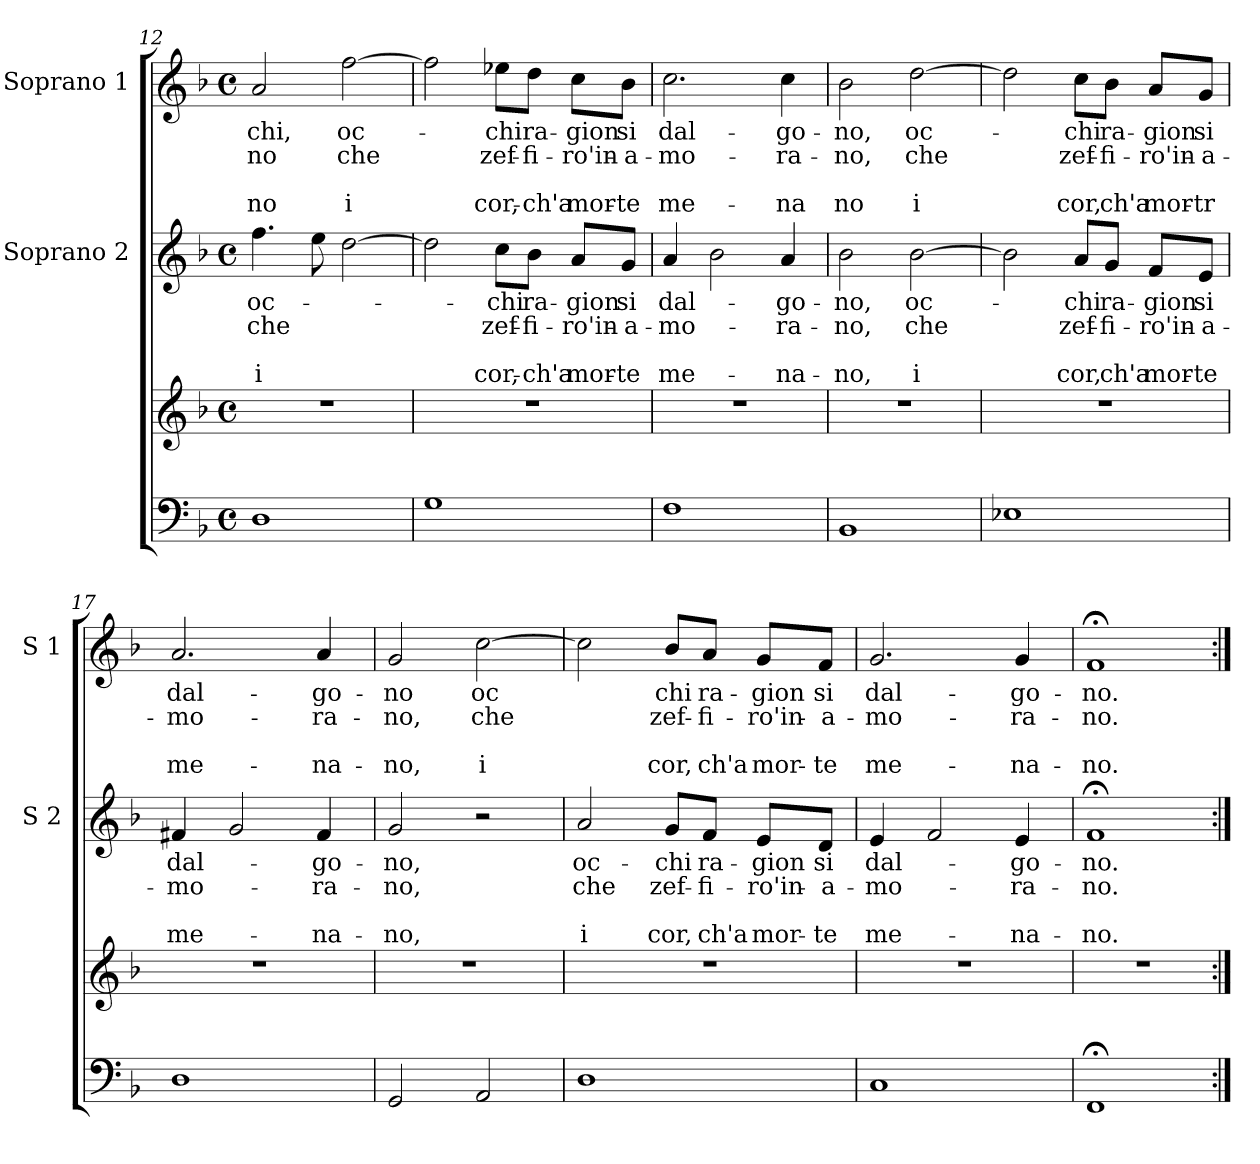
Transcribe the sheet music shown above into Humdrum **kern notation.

**kern	**kern	**kern	**text	**text	**text	**text	**kern	**text	**text	**text	**text
*part3	*part3	*part2	*part2	*part2	*part2	*part2	*part1	*part1	*part1	*part1	*part1
*staff4	*staff3	*staff2	*staff2	*staff2	*staff2	*staff2	*staff1	*staff1	*staff1	*staff1	*staff1
*	*	*I"Soprano 2	*	*	*	*	*I"Soprano 1	*	*	*	*
*	*	*I'S 2	*	*	*	*	*I'S 1	*	*	*	*
*clefF4	*clefG2	*clefG2	*	*	*	*	*clefG2	*	*	*	*
*k[b-]	*k[b-]	*k[b-]	*	*	*	*	*k[b-]	*	*	*	*
*F:	*F:	*F:	*	*	*	*	*F:	*	*	*	*
*M4/4	*M4/4	*M4/4	*	*	*	*	*M4/4	*	*	*	*
*met(c)	*met(c)	*met(c)	*	*	*	*	*met(c)	*	*	*	*
=12	=12	=12	=12	=12	=12	=12	=12	=12	=12	=12	=12
!	!	!	!LO:LY:b	!LO:LY:b	!	!LO:LY:b	!	!LO:LY:b	!LO:LY:b	!	!LO:LY:b
1D	1r	4.ff\	oc-	che	.	i	2a/	-chi,	-no	.	-no
.	.	8ee\	.	.	.	.	.	.	.	.	.
!	!	!	!	!	!	!	!	!LO:LY:b	!LO:LY:b	!	!LO:LY:b
.	.	[2dd\	.	.	.	.	[2ff\	oc-	che	.	i
!!LO:LB:g=z
=13	=13	=13	=13	=13	=13	=13	=13	=13	=13	=13	=13
1G	1r	2dd\]	.	.	.	.	2ff\]	.	.	.	.
!	!	!	!LO:LY:b	!LO:LY:b	!	!LO:LY:b	!	!LO:LY:b	!LO:LY:b	!	!LO:LY:b
.	.	8cc\L	-chi	zef-	.	cor,-	8ee-X\L	-chi	zef-	.	cor,-
!	!	!	!LO:LY:b	!LO:LY:b	!	!LO:LY:b	!	!LO:LY:b	!LO:LY:b	!	!LO:LY:b
.	.	8b-\J	ra-	-fi-	.	-ch'a	8dd\J	ra-	-fi-	.	-ch'a
!	!	!	!LO:LY:b	!LO:LY:b	!	!LO:LY:b	!	!LO:LY:b	!LO:LY:b	!	!LO:LY:b
.	.	8a/L	-gion	-ro'in-	.	mor-	8cc\L	-gion	-ro'in-	.	mor-
!	!	!	!LO:LY:b	!LO:LY:b	!	!LO:LY:b	!	!LO:LY:b	!LO:LY:b	!	!LO:LY:b
.	.	8g/J	si	-a-	.	-te	8b-\J	si	-a-	.	-te
=14	=14	=14	=14	=14	=14	=14	=14	=14	=14	=14	=14
!	!	!	!LO:LY:b	!LO:LY:b	!	!LO:LY:b	!	!LO:LY:b	!LO:LY:b	!	!LO:LY:b
1F	1r	4a/	dal-	-mo-	.	me-	2.cc\	dal-	-mo-	.	me-
.	.	2b-\	.	.	.	.	.	.	.	.	.
!	!	!	!LO:LY:b	!LO:LY:b	!	!LO:LY:b	!	!LO:LY:b	!LO:LY:b	!	!LO:LY:b
.	.	4a/	-go-	-ra-	.	-na-	4cc\	-go-	-ra-	.	-na
=15	=15	=15	=15	=15	=15	=15	=15	=15	=15	=15	=15
!	!	!	!LO:LY:b	!LO:LY:b	!	!LO:LY:b	!	!LO:LY:b	!LO:LY:b	!	!LO:LY:b
1BB-	1r	2b-\	-no,	-no,	.	-no,	2b-\	-no,	-no,	.	no
!	!	!	!LO:LY:b	!LO:LY:b	!	!LO:LY:b	!	!LO:LY:b	!LO:LY:b	!	!LO:LY:b
.	.	[2b-\	oc-	che	.	i	[2dd\	oc-	che	.	i
=16	=16	=16	=16	=16	=16	=16	=16	=16	=16	=16	=16
1E-X	1r	2b-\]	.	.	.	.	2dd\]	.	.	.	.
!	!	!	!LO:LY:b	!LO:LY:b	!	!LO:LY:b	!	!LO:LY:b	!LO:LY:b	!	!LO:LY:b
.	.	8a/L	-chi	zef-	.	cor,	8cc\L	-chi	zef-	.	cor,
!	!	!	!LO:LY:b	!LO:LY:b	!	!LO:LY:b	!	!LO:LY:b	!LO:LY:b	!	!LO:LY:b
.	.	8g/J	ra-	-fi-	.	ch'a	8b-\J	ra-	-fi-	.	ch'a
!	!	!	!LO:LY:b	!LO:LY:b	!	!LO:LY:b	!	!LO:LY:b	!LO:LY:b	!	!LO:LY:b
.	.	8f/L	-gion	-ro'in-	.	mor-	8a/L	-gion	-ro'in-	.	mor-
!	!	!	!LO:LY:b	!LO:LY:b	!	!LO:LY:b	!	!LO:LY:b	!LO:LY:b	!	!LO:LY:b
.	.	8e/J	si	-a-	.	-te	8g/J	si	-a-	.	-tr
!!LO:LB:g=z
=17	=17	=17	=17	=17	=17	=17	=17	=17	=17	=17	=17
!	!	!	!LO:LY:b	!LO:LY:b	!	!LO:LY:b	!	!LO:LY:b	!LO:LY:b	!	!LO:LY:b
1D	1r	4f#X/	dal-	-mo-	.	me-	2.a/	dal-	-mo-	.	me-
.	.	2g/	.	.	.	.	.	.	.	.	.
!	!	!	!LO:LY:b	!LO:LY:b	!	!LO:LY:b	!	!LO:LY:b	!LO:LY:b	!	!LO:LY:b
.	.	4f#/	-go-	-ra-	.	-na-	4a/	-go-	-ra-	.	-na-
=18	=18	=18	=18	=18	=18	=18	=18	=18	=18	=18	=18
!	!	!	!LO:LY:b	!LO:LY:b	!	!LO:LY:b	!	!LO:LY:b	!LO:LY:b	!	!LO:LY:b
2GG/	1r	2g/	-no,	-no,	.	-no,	2g/	-no	-no,	.	-no,
!	!	!	!	!	!	!	!	!LO:LY:b	!LO:LY:b	!	!LO:LY:b
2AA/	.	2r	.	.	.	.	[2cc\	oc	che	.	i
=19	=19	=19	=19	=19	=19	=19	=19	=19	=19	=19	=19
!	!	!	!LO:LY:b	!LO:LY:b	!	!LO:LY:b	!	!	!	!	!
1D	1r	2a/	oc-	che	.	i	2cc\]	.	.	.	.
!	!	!	!LO:LY:b	!LO:LY:b	!	!LO:LY:b	!	!LO:LY:b	!LO:LY:b	!	!LO:LY:b
.	.	8g/L	-chi	zef-	.	cor,	8b-/L	chi	zef-	.	cor,
!	!	!	!LO:LY:b	!LO:LY:b	!	!LO:LY:b	!	!LO:LY:b	!LO:LY:b	!	!LO:LY:b
.	.	8f/J	ra-	-fi-	.	ch'a	8a/J	ra-	-fi-	.	ch'a
!	!	!	!LO:LY:b	!LO:LY:b	!	!LO:LY:b	!	!LO:LY:b	!LO:LY:b	!	!LO:LY:b
.	.	8e/L	-gion	-ro'in-	.	mor-	8g/L	-gion	-ro'in-	.	mor-
!	!	!	!LO:LY:b	!LO:LY:b	!	!LO:LY:b	!	!LO:LY:b	!LO:LY:b	!	!LO:LY:b
.	.	8d/J	si	-a-	.	-te	8f/J	si	-a-	.	-te
=20	=20	=20	=20	=20	=20	=20	=20	=20	=20	=20	=20
!	!	!	!LO:LY:b	!LO:LY:b	!	!LO:LY:b	!	!LO:LY:b	!LO:LY:b	!	!LO:LY:b
1C	1r	4e/	dal-	-mo-	.	me-	2.g/	dal-	-mo-	.	me-
.	.	2f/	.	.	.	.	.	.	.	.	.
!	!	!	!LO:LY:b	!LO:LY:b	!	!LO:LY:b	!	!LO:LY:b	!LO:LY:b	!	!LO:LY:b
.	.	4e/	-go-	-ra-	.	-na-	4g/	-go-	-ra-	.	-na-
=21	=21	=21	=21	=21	=21	=21	=21	=21	=21	=21	=21
!	!	!	!LO:LY:b	!LO:LY:b	!	!LO:LY:b	!	!LO:LY:b	!LO:LY:b	!	!LO:LY:b
1FF;<	1r	1f;<	-no.	-no.	.	-no.	1f;<	-no.	-no.	.	-no.
=:|!	=:|!	=:|!	=:|!	=:|!	=:|!	=:|!	=:|!	=:|!	=:|!	=:|!	=:|!
*-	*-	*-	*-	*-	*-	*-	*-	*-	*-	*-	*-
